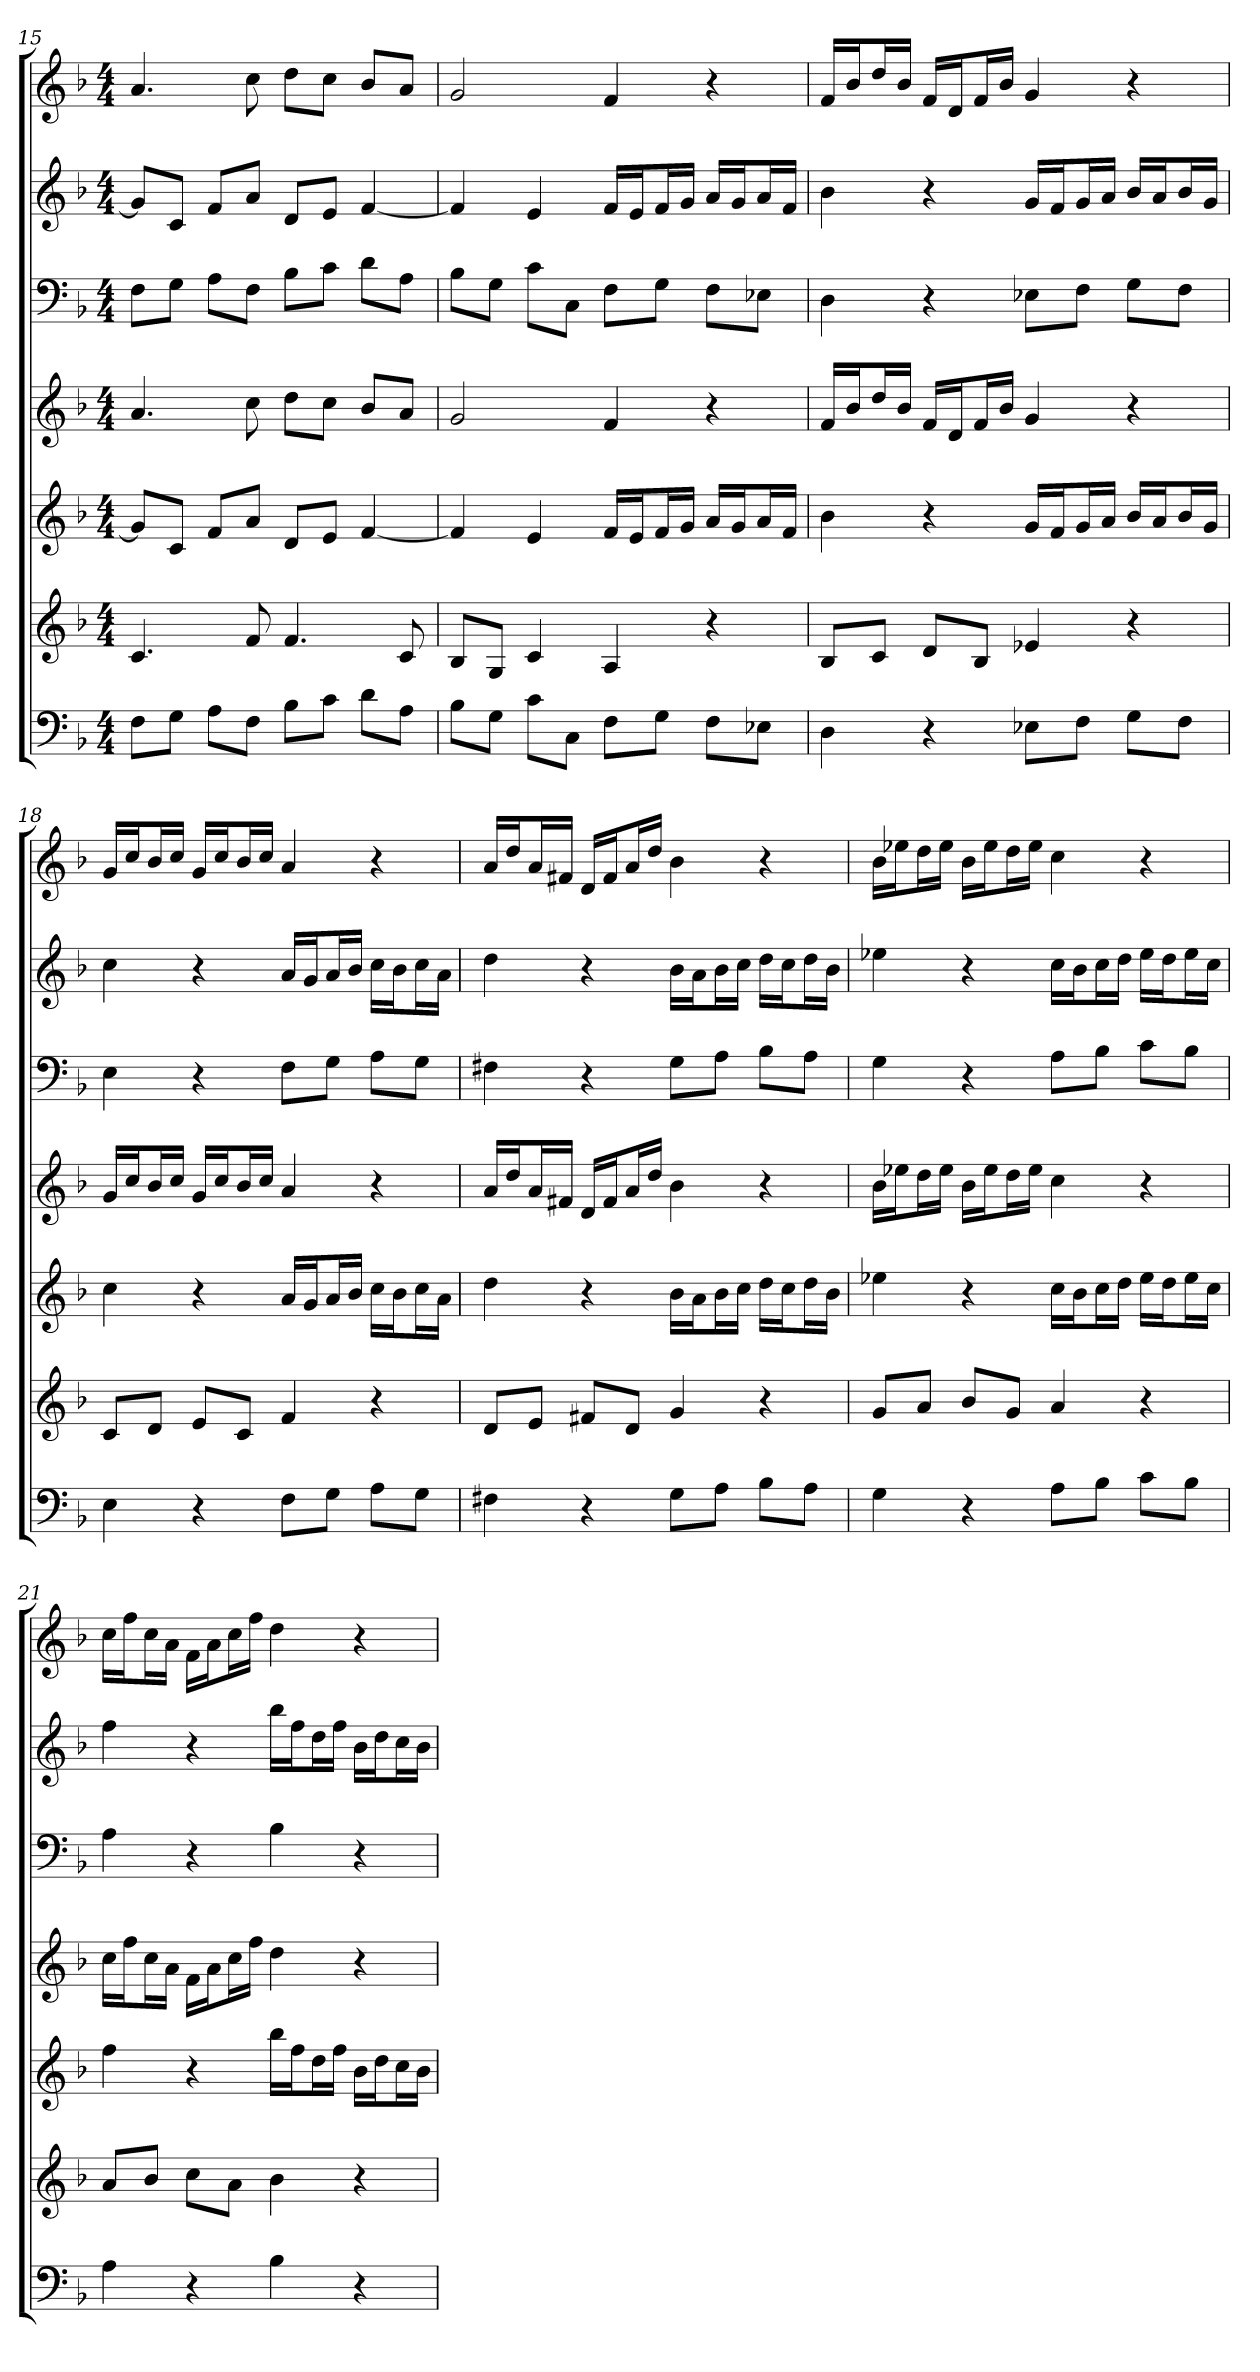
**kern	**kern	**kern	**kern	**kern	**kern	**kern
*part7	*part6	*part5	*part4	*part3	*part2	*part1
*staff7	*staff6	*staff5	*staff4	*staff3	*staff2	*staff1
*k[b-]	*k[b-]	*k[b-]	*k[b-]	*k[b-]	*k[b-]	*k[b-]
*F:	*F:	*F:	*F:	*F:	*F:	*F:
*M4/4	*M4/4	*M4/4	*M4/4	*M4/4	*M4/4	*M4/4
=15	=15	=15	=15	=15	=15	=15
8FL	4.c	8gL]	4.a	8FL	8gL]	4.a
8GJ	.	8cJ	.	8GJ	8cJ	.
8AL	.	8fL	.	8AL	8fL	.
8FJ	8f	8aJ	8cc	8FJ	8aJ	8cc
8B-L	4.f	8dL	8ddL	8B-L	8dL	8ddL
8cJ	.	8eJ	8ccJ	8cJ	8eJ	8ccJ
8dL	.	[4f	8b-L	8dL	[4f	8b-L
8AJ	8c	.	8aJ	8AJ	.	8aJ
=16	=16	=16	=16	=16	=16	=16
8B-L	8B-L	4f]	2g	8B-L	4f]	2g
8GJ	8GJ	.	.	8GJ	.	.
8cL	4c	4e	.	8cL	4e	.
8CJ	.	.	.	8CJ	.	.
8FL	4A	16fLL	4f	8FL	16fLL	4f
.	.	16eJ	.	.	16eJ	.
8GJ	.	16fL	.	8GJ	16fL	.
.	.	16gJJ	.	.	16gJJ	.
8FL	4r	16aLL	4r	8FL	16aLL	4r
.	.	16gJ	.	.	16gJ	.
8E-XJ	.	16aL	.	8E-XJ	16aL	.
.	.	16fJJ	.	.	16fJJ	.
=17	=17	=17	=17	=17	=17	=17
4D	8B-L	4b-	16fLL	4D	4b-	16fLL
.	.	.	16b-J	.	.	16b-J
.	8cJ	.	16ddL	.	.	16ddL
.	.	.	16b-JJ	.	.	16b-JJ
4r	8dL	4r	16fLL	4r	4r	16fLL
.	.	.	16dJ	.	.	16dJ
.	8B-J	.	16fL	.	.	16fL
.	.	.	16b-JJ	.	.	16b-JJ
8E-XL	4e-X	16gLL	4g	8E-XL	16gLL	4g
.	.	16fJ	.	.	16fJ	.
8FJ	.	16gL	.	8FJ	16gL	.
.	.	16aJJ	.	.	16aJJ	.
8GL	4r	16b-LL	4r	8GL	16b-LL	4r
.	.	16aJ	.	.	16aJ	.
8FJ	.	16b-L	.	8FJ	16b-L	.
.	.	16gJJ	.	.	16gJJ	.
=18	=18	=18	=18	=18	=18	=18
4E	8cL	4cc	16gLL	4E	4cc	16gLL
.	.	.	16ccJ	.	.	16ccJ
.	8dJ	.	16b-L	.	.	16b-L
.	.	.	16ccJJ	.	.	16ccJJ
4r	8eL	4r	16gLL	4r	4r	16gLL
.	.	.	16ccJ	.	.	16ccJ
.	8cJ	.	16b-L	.	.	16b-L
.	.	.	16ccJJ	.	.	16ccJJ
8FL	4f	16aLL	4a	8FL	16aLL	4a
.	.	16gJ	.	.	16gJ	.
8GJ	.	16aL	.	8GJ	16aL	.
.	.	16b-JJ	.	.	16b-JJ	.
8AL	4r	16ccLL	4r	8AL	16ccLL	4r
.	.	16b-J	.	.	16b-J	.
8GJ	.	16ccL	.	8GJ	16ccL	.
.	.	16aJJ	.	.	16aJJ	.
=19	=19	=19	=19	=19	=19	=19
4F#X	8dL	4dd	16aLL	4F#X	4dd	16aLL
.	.	.	16ddJ	.	.	16ddJ
.	8eJ	.	16aL	.	.	16aL
.	.	.	16f#XJJ	.	.	16f#XJJ
4r	8f#XL	4r	16dLL	4r	4r	16dLL
.	.	.	16f#J	.	.	16f#J
.	8dJ	.	16aL	.	.	16aL
.	.	.	16ddJJ	.	.	16ddJJ
8GL	4g	16b-LL	4b-	8GL	16b-LL	4b-
.	.	16aJ	.	.	16aJ	.
8AJ	.	16b-L	.	8AJ	16b-L	.
.	.	16ccJJ	.	.	16ccJJ	.
8B-L	4r	16ddLL	4r	8B-L	16ddLL	4r
.	.	16ccJ	.	.	16ccJ	.
8AJ	.	16ddL	.	8AJ	16ddL	.
.	.	16b-JJ	.	.	16b-JJ	.
=20	=20	=20	=20	=20	=20	=20
4G	8gL	4ee-X	16b-LL	4G	4ee-X	16b-LL
.	.	.	16ee-XJ	.	.	16ee-XJ
.	8aJ	.	16ddL	.	.	16ddL
.	.	.	16ee-JJ	.	.	16ee-JJ
4r	8b-L	4r	16b-LL	4r	4r	16b-LL
.	.	.	16ee-J	.	.	16ee-J
.	8gJ	.	16ddL	.	.	16ddL
.	.	.	16ee-JJ	.	.	16ee-JJ
8AL	4a	16ccLL	4cc	8AL	16ccLL	4cc
.	.	16b-J	.	.	16b-J	.
8B-J	.	16ccL	.	8B-J	16ccL	.
.	.	16ddJJ	.	.	16ddJJ	.
8cL	4r	16ee-LL	4r	8cL	16ee-LL	4r
.	.	16ddJ	.	.	16ddJ	.
8B-J	.	16ee-L	.	8B-J	16ee-L	.
.	.	16ccJJ	.	.	16ccJJ	.
=21	=21	=21	=21	=21	=21	=21
4A	8aL	4ff	16ccLL	4A	4ff	16ccLL
.	.	.	16ffJ	.	.	16ffJ
.	8b-J	.	16ccL	.	.	16ccL
.	.	.	16aJJ	.	.	16aJJ
4r	8ccL	4r	16fLL	4r	4r	16fLL
.	.	.	16aJ	.	.	16aJ
.	8aJ	.	16ccL	.	.	16ccL
.	.	.	16ffJJ	.	.	16ffJJ
4B-	4b-	16bb-LL	4dd	4B-	16bb-LL	4dd
.	.	16ffJ	.	.	16ffJ	.
.	.	16ddL	.	.	16ddL	.
.	.	16ffJJ	.	.	16ffJJ	.
4r	4r	16b-LL	4r	4r	16b-LL	4r
.	.	16ddJ	.	.	16ddJ	.
.	.	16ccL	.	.	16ccL	.
.	.	16b-JJ	.	.	16b-JJ	.
=	=	=	=	=	=	=
*-	*-	*-	*-	*-	*-	*-
